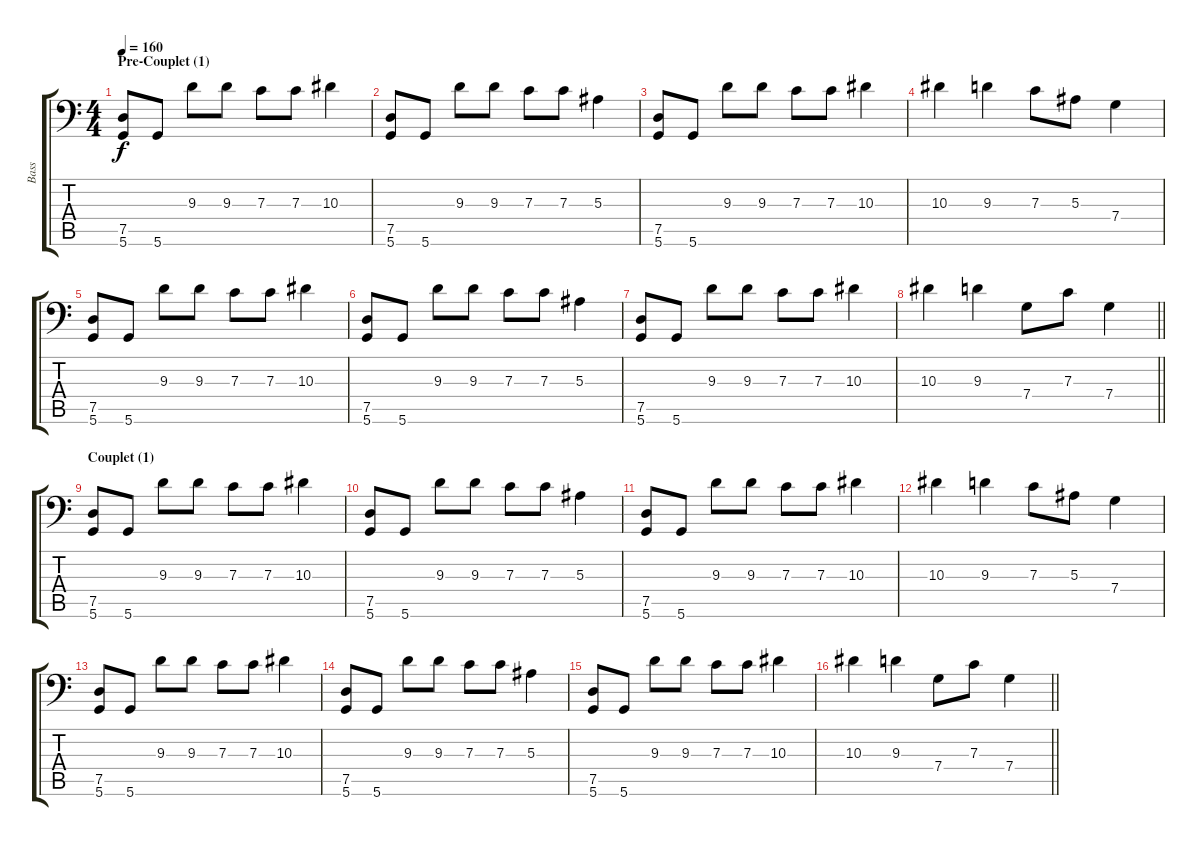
\track ("Bass" "Bass") {instrument electricbassfinger}
\staff {score tabs}
\tuning (D3 A2 F2 C2 G1 D1) {hide}
\ts (4 4)
\section ("" "Pre-Couplet (1)")
\tempo 160
\clef f4
\ks c
(7.5 5.6).8{dy f} 5.6.8 9.3.8 9.3.8 7.3.8 7.3.8 10.3.4 |
(7.5 5.6).8 5.6.8 9.3.8 9.3.8 7.3.8 7.3.8 5.3.4 |
(7.5 5.6).8 5.6.8 9.3.8 9.3.8 7.3.8 7.3.8 10.3.4 |
10.3.4 9.3.4 7.3.8 5.3.8 7.4.4 |
(7.5 5.6).8 5.6.8 9.3.8 9.3.8 7.3.8 7.3.8 10.3.4 |
(7.5 5.6).8 5.6.8 9.3.8 9.3.8 7.3.8 7.3.8 5.3.4 |
(7.5 5.6).8 5.6.8 9.3.8 9.3.8 7.3.8 7.3.8 10.3.4 |
\barLineRight lightlight
10.3.4 9.3.4 7.4.8 7.3.8 7.4.4 |
\section ("" "Couplet (1)")
(7.5 5.6).8 5.6.8 9.3.8 9.3.8 7.3.8 7.3.8 10.3.4 |
(7.5 5.6).8 5.6.8 9.3.8 9.3.8 7.3.8 7.3.8 5.3.4 |
(7.5 5.6).8 5.6.8 9.3.8 9.3.8 7.3.8 7.3.8 10.3.4 |
10.3.4 9.3.4 7.3.8 5.3.8 7.4.4 |
(7.5 5.6).8 5.6.8 9.3.8 9.3.8 7.3.8 7.3.8 10.3.4 |
(7.5 5.6).8 5.6.8 9.3.8 9.3.8 7.3.8 7.3.8 5.3.4 |
(7.5 5.6).8 5.6.8 9.3.8 9.3.8 7.3.8 7.3.8 10.3.4 |
\barLineRight lightlight
10.3.4 9.3.4 7.4.8 7.3.8 7.4.4
